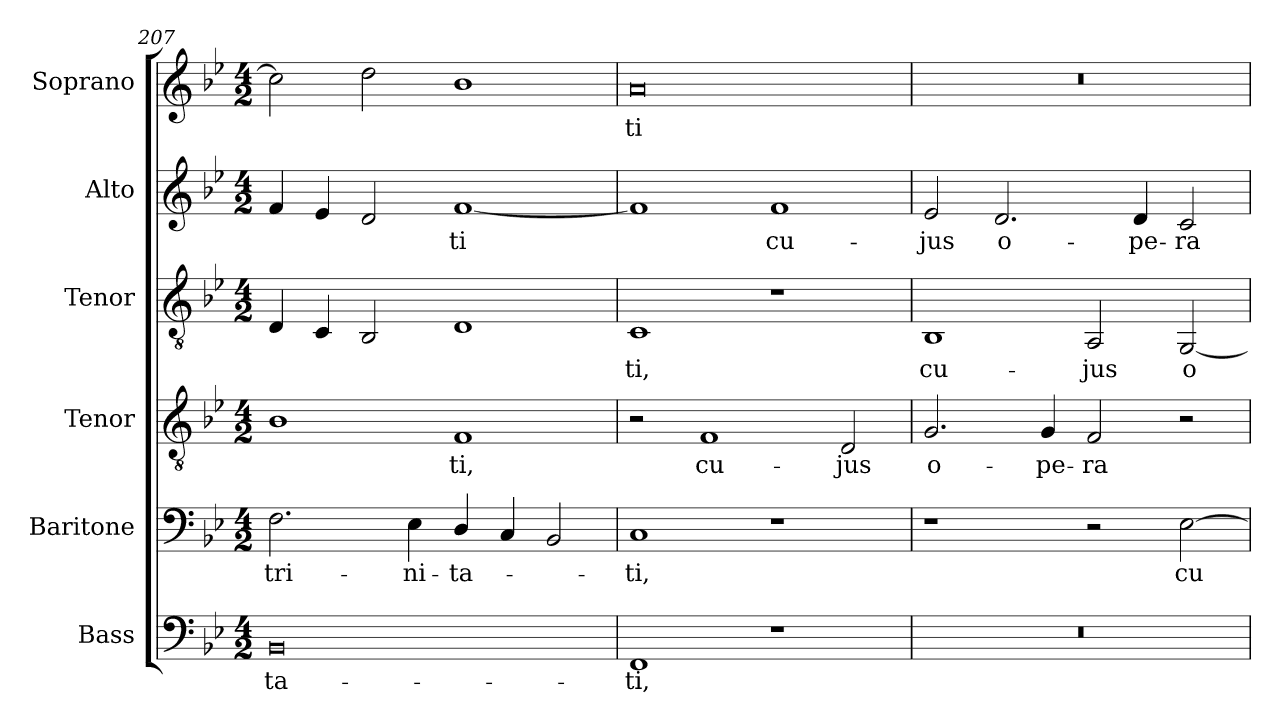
**kern	**text	**kern	**text	**kern	**text	**kern	**text	**kern	**text	**kern	**text
*part6	*part6	*part5	*part5	*part4	*part4	*part3	*part3	*part2	*part2	*part1	*part1
*staff6	*staff6	*staff5	*staff5	*staff4	*staff4	*staff3	*staff3	*staff2	*staff2	*staff1	*staff1
*I"Bass	*	*I"Baritone	*	*I"Tenor	*	*I"Tenor	*	*I"Alto	*	*I"Soprano	*
*I'B.	*	*I'Bar.	*	*I'T2.	*	*I'T1.	*	*I'A.	*	*I'S.	*
*clefF4	*	*clefF4	*	*clefGv2	*	*clefGv2	*	*clefG2	*	*clefG2	*
*	*	*	*	*ITrd7c12	*	*	*	*	*	*	*
*k[b-e-]	*	*k[b-e-]	*	*k[b-e-]	*	*k[b-e-]	*	*k[b-e-]	*	*k[b-e-]	*
*B-:	*	*B-:	*	*B-:	*	*B-:	*	*B-:	*	*B-:	*
*M4/2	*	*M4/2	*	*M4/2	*	*M4/2	*	*M4/2	*	*M4/2	*
=207	=207	=207	=207	=207	=207	=207	=207	=207	=207	=207	=207
!	!LO:LY:b:color=#000000	!	!	!	!	!	!	!	!	!	!
!	!	!	!LO:LY:b:color=#000000	!	!	!	!	!	!	!	!
0BB-i	-ta-	2.Fi\	tri-	1BB-i	.	4Di/	.	4fi/	.	2cci\]	.
.	.	.	.	.	.	4Ci/	.	4e-i/	.	.	.
.	.	.	.	.	.	2BB-i/	.	2di/	.	2ddi\	.
!	!	!	!LO:LY:b:color=#000000	!	!	!	!	!	!	!	!
.	.	4E-i\	-ni-	.	.	.	.	.	.	.	.
!	!	!	!LO:LY:b:color=#000000	!	!	!	!	!	!	!	!
!	!	!	!	!	!LO:LY:b:color=#000000	!	!	!	!	!	!
!	!	!	!	!	!	!	!	!	!LO:LY:b:color=#000000	!	!
.	.	4Di/	-ta-	1FFi	-ti,	1Di	.	[1fi	-ti	1b-i	.
.	.	4Ci/	.	.	.	.	.	.	.	.	.
.	.	2BB-i/	.	.	.	.	.	.	.	.	.
=208	=208	=208	=208	=208	=208	=208	=208	=208	=208	=208	=208
!	!LO:LY:b:color=#000000	!	!	!	!	!	!	!	!	!	!
!	!	!	!LO:LY:b:color=#000000	!	!	!	!	!	!	!	!
!	!	!	!	!	!	!	!LO:LY:b:color=#000000	!	!	!	!
!	!	!	!	!	!	!	!	!	!	!	!LO:LY:b:color=#000000
1FFi	-ti,	1Ci	-ti,	2r	.	1Ci	-ti,	1fi]	.	0ai	-ti
!	!	!	!	!	!LO:LY:b:color=#000000	!	!	!	!	!	!
.	.	.	.	1FFi	cu-	.	.	.	.	.	.
!	!	!	!	!	!	!	!	!	!LO:LY:b:color=#000000	!	!
1r	.	1r	.	.	.	1r	.	1fi	cu-	.	.
!	!	!	!	!	!LO:LY:b:color=#000000	!	!	!	!	!	!
.	.	.	.	2DDi/	-jus	.	.	.	.	.	.
=209	=209	=209	=209	=209	=209	=209	=209	=209	=209	=209	=209
!LO:N:vis=1	!	!	!	!	!	!	!	!	!	!	!
!	!	!	!	!	!LO:LY:b:color=#000000	!	!	!	!	!	!
!	!	!	!	!	!	!	!LO:LY:b:color=#000000	!	!	!	!
!	!	!	!	!	!	!	!	!	!LO:LY:b:color=#000000	!LO:N:vis=1	!
0r	.	1r	.	2.GGi/	o-	1BB-i	cu-	2e-i/	-jus	0r	.
!	!	!	!	!	!	!	!	!	!LO:LY:b:color=#000000	!	!
.	.	.	.	.	.	.	.	2.di/	o-	.	.
!	!	!	!	!	!LO:LY:b:color=#000000	!	!	!	!	!	!
.	.	.	.	4GGi/	-pe-	.	.	.	.	.	.
!	!	!	!	!	!LO:LY:b:color=#000000	!	!	!	!	!	!
!	!	!	!	!	!	!	!LO:LY:b:color=#000000	!	!	!	!
.	.	2r	.	2FFi/	-ra	2AAi/	-jus	.	.	.	.
!	!	!	!	!	!	!	!	!	!LO:LY:b:color=#000000	!	!
.	.	.	.	.	.	.	.	4di/	-pe-	.	.
!	!	!	!LO:LY:b:color=#000000	!	!	!	!	!	!	!	!
!	!	!	!	!	!	!	!LO:LY:b:color=#000000	!	!	!	!
!	!	!	!	!	!	!	!	!	!LO:LY:b:color=#000000	!	!
.	.	[2E-i\	cu-	2r	.	[2GGi/	o-	2ci/	-ra	.	.
=	=	=	=	=	=	=	=	=	=	=	=
*-	*-	*-	*-	*-	*-	*-	*-	*-	*-	*-	*-
